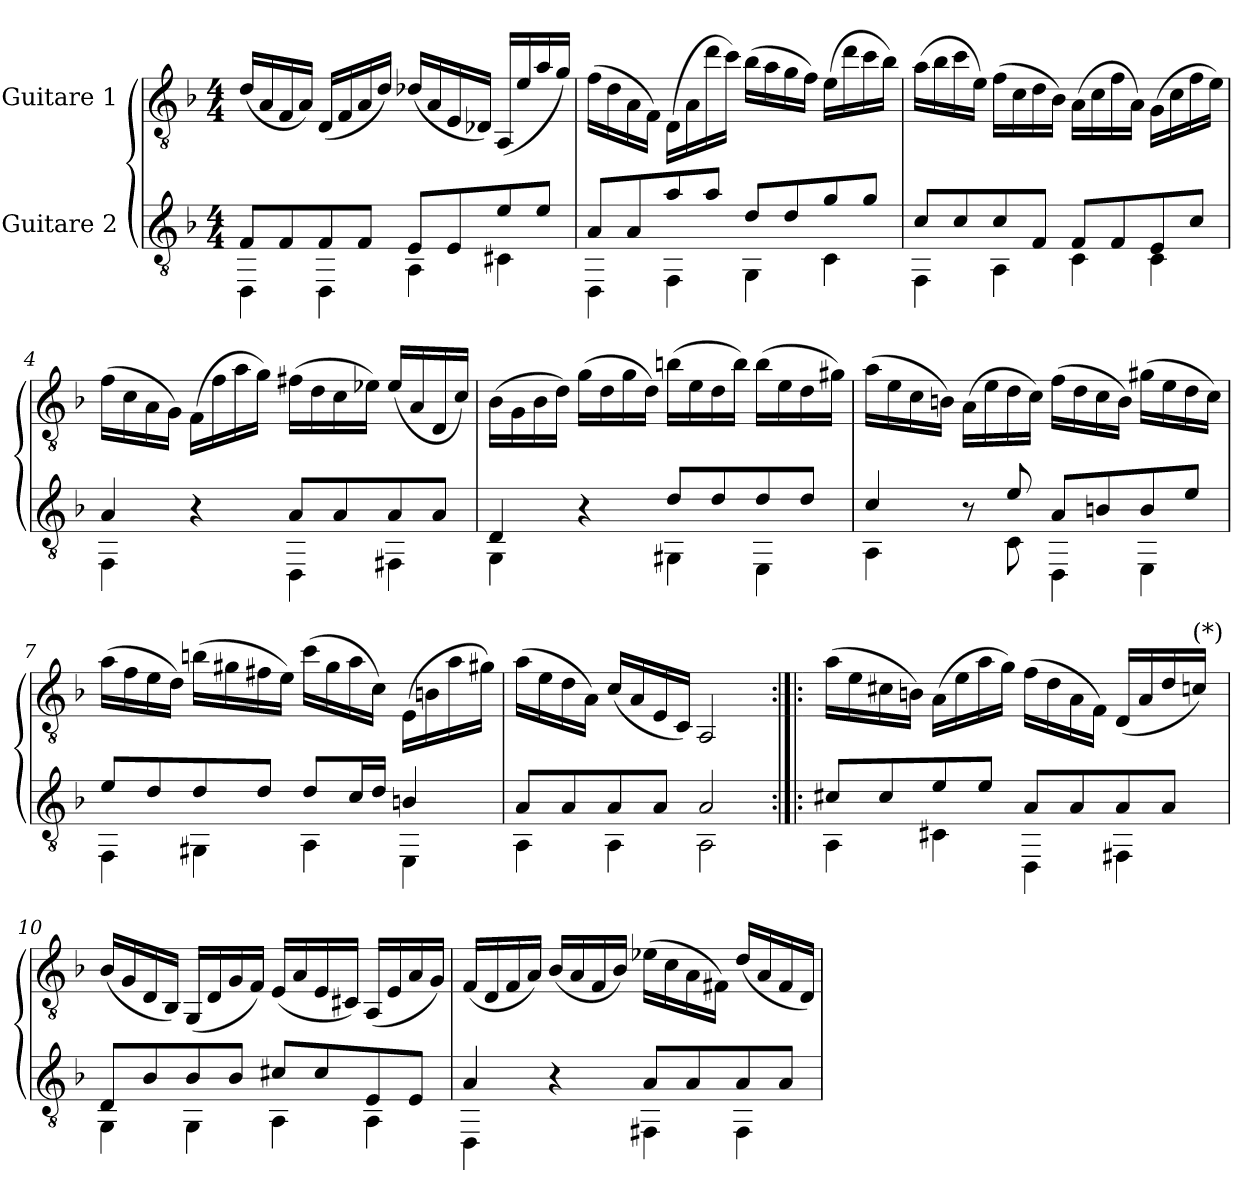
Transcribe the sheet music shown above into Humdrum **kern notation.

**kern	**kern
*part2	*part1
*staff2	*staff1
*I"Guitare 2	*I"Guitare 1
*clefGv2	*clefGv2
*k[b-]	*k[b-]
*M4/4	*M4/4
*MM60	*MM60
=1	=1
*^	*
8F/L	4DD\	(<16d/LL
.	.	16A/
8F/	.	16F/
.	.	16A/JJ)
8F/	4DD\	(<16D/LL
.	.	16F/
8F/J	.	16A/
.	.	16d/JJ)
8E/L	4AA\	(<16d-X/LL
.	.	16A/
8E/	.	16E/
.	.	16D-X/JJ)
8e/	4C#X\	(<16AA/LL
.	.	16e/
8e/J	.	16a/
.	.	16g/JJ)
=2	=2	=2
8A/L	4DD\	(>16f\LL
.	.	16d\
8A/	.	16A\
.	.	16F\JJ)
8a/	4FF\	(>16D\LL
.	.	16A\
8a/J	.	16dd\
.	.	16cc\JJ)
8d/L	4GG\	(>16b-\LL
.	.	16a\
8d/	.	16g\
.	.	16f\JJ)
8g/	4C\	(>16e\LL
.	.	16dd\
8g/J	.	16cc\
.	.	16b-\JJ)
!!LO:LB:g=z
=3	=3	=3
8c/L	4FF\	(>16a\LL
.	.	16b-\
8c/	.	16cc\
.	.	16e\JJ)
8c/	4AA\	(>16f\LL
.	.	16c\
8F/J	.	16d\
.	.	16B-\JJ)
8F/L	4C\	(>16A\LL
.	.	16c\
8F/	.	16f\
.	.	16A\JJ)
8E/	4C\	(>16G\LL
.	.	16c\
8c/J	.	16f\
.	.	16e\JJ)
=4	=4	=4
4A/	4FF\	(>16f\LL
.	.	16c\
.	.	16A\
.	.	16G\JJ)
4r	4ryy	(>16F\LL
.	.	16f\
.	.	16a\
.	.	16g\JJ)
8A/L	4DD\	(>16f#X\LL
.	.	16d\
8A/	.	16c\
.	.	16e-X\JJ)
8A/	4FF#X\	(<16e-/LL
.	.	16A/
8A/J	.	16D/
.	.	16c/JJ)
!!LO:LB:g=z
=5	=5	=5
4D/	4GG\	(>16B-\LL
.	.	16G\
.	.	16B-\
.	.	16d\JJ)
4r	4ryy	(>16g\LL
.	.	16d\
.	.	16g\
.	.	16d\JJ)
8d/L	4GG#X\	(<16bn\LL
.	.	16e\
8d/	.	16d\
.	.	16b\JJ)
8d/	4EE\	(>16b\LL
.	.	16e\
8d/J	.	16d\
.	.	16g#X\JJ)
=6	=6	=6
4c/	4AA\	(>16a\LL
.	.	16e\
.	.	16c\
.	.	16Bn\JJ)
8r	8ryy	(>16A\LL
.	.	16e\
8e/	8C\	16d\
.	.	16c\JJ)
8A/L	4DD\	(>16f\LL
.	.	16d\
8Bn/	.	16c\
.	.	16B\JJ)
8B/	4EE\	(>16g#X\LL
.	.	16e\
8e/J	.	16d\
.	.	16c\JJ)
!!LO:LB:g=z
=7	=7	=7
8e/L	4FF\	(>16a\LL
.	.	16f\
8d/	.	16e\
.	.	16d\JJ)
8d/	4GG#X\	(>16bn\LL
.	.	16g#X\
8d/J	.	16f#X\
.	.	16e\JJ)
8d/L	4AA\	(>16cc\LL
.	.	16g#\
16c/L	.	16a\
16d/JJ	.	16c\JJ)
4Bn/	4EE\	(>16E\LL
.	.	16Bn\
.	.	16a\
.	.	16g#X\JJ)
=8	=8	=8
8A/L	4AA\	(>16a\LL
.	.	16e\
8A/	.	16d\
.	.	16A\JJ)
8A/	4AA\	(<16c/LL
.	.	16A/
8A/J	.	16E/
.	.	16C/JJ)
2A/	2AA\	2AA/
!!LO:LB:g=z
=9:|!|:	=9:|!|:	=9:|!|:
8c#X/L	4AA\	(>16a\LL
.	.	16e\
8c#/	.	16c#X\
.	.	16Bn\JJ)
8e/	4C#X\	(>16A\LL
.	.	16e\
8e/J	.	16a\
.	.	16g\JJ)
8A/L	4DD\	(>16f\LL
.	.	16d\
8A/	.	16A\
.	.	16F\JJ)
8A/	4FF#X\	(<16D/LL
.	.	16A/
8A/J	.	16d/
!	!	!LO:TX:a:t=(*)
.	.	16cn/JJ)
=10	=10	=10
8D/L	4GG\	(<16B-/LL
.	.	16G/
8B-/	.	16D/
.	.	16BB-/JJ)
8B-/	4GG\	(<16GG/LL
.	.	16D/
8B-/J	.	16G/
.	.	16F/JJ)
8c#X/L	4AA\	(<16E/LL
.	.	16A/
8c#/	.	16E/
.	.	16C#X/JJ)
8E/	4AA\	(<16AA/LL
.	.	16E/
8E/J	.	16A/
.	.	16G/JJ)
!!LO:PB:g=z
=11	=11	=11
4A/	4DD\	(<16F/LL
.	.	16D/
.	.	16F/
.	.	16A/JJ)
4r	4ryy	(<16B-/LL
.	.	16A/
.	.	16F/
.	.	16B-/JJ)
8A/L	4FF#X\	(>16e-X\LL
.	.	16c\
8A/	.	16A\
.	.	16F#X\JJ)
8A/	4FF#\	(<16d/LL
.	.	16A/
8A/J	.	16F#/
.	.	16D/JJ)
*v	*v	*
=	=
*-	*-
